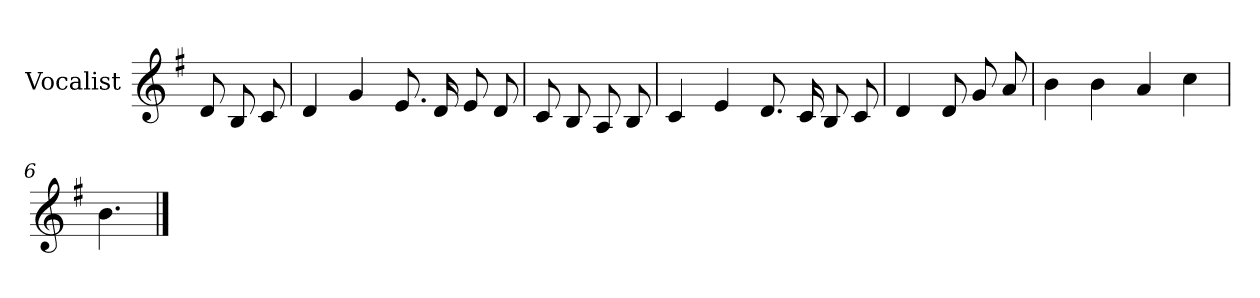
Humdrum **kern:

**kern
*part1
*staff1
*I"Vocalist
*k[f#]
*G:
=
8d
8B
8c
=1
4d
4g
8.e
16d
8e
8d
=2
8c
8B
8A
8B
=3
4c
4e
8.d
16c
8B
8c
=4
4d
8d
8g
8a
=5
4b
4b
4a
4cc
=6
4.b
==
*-
